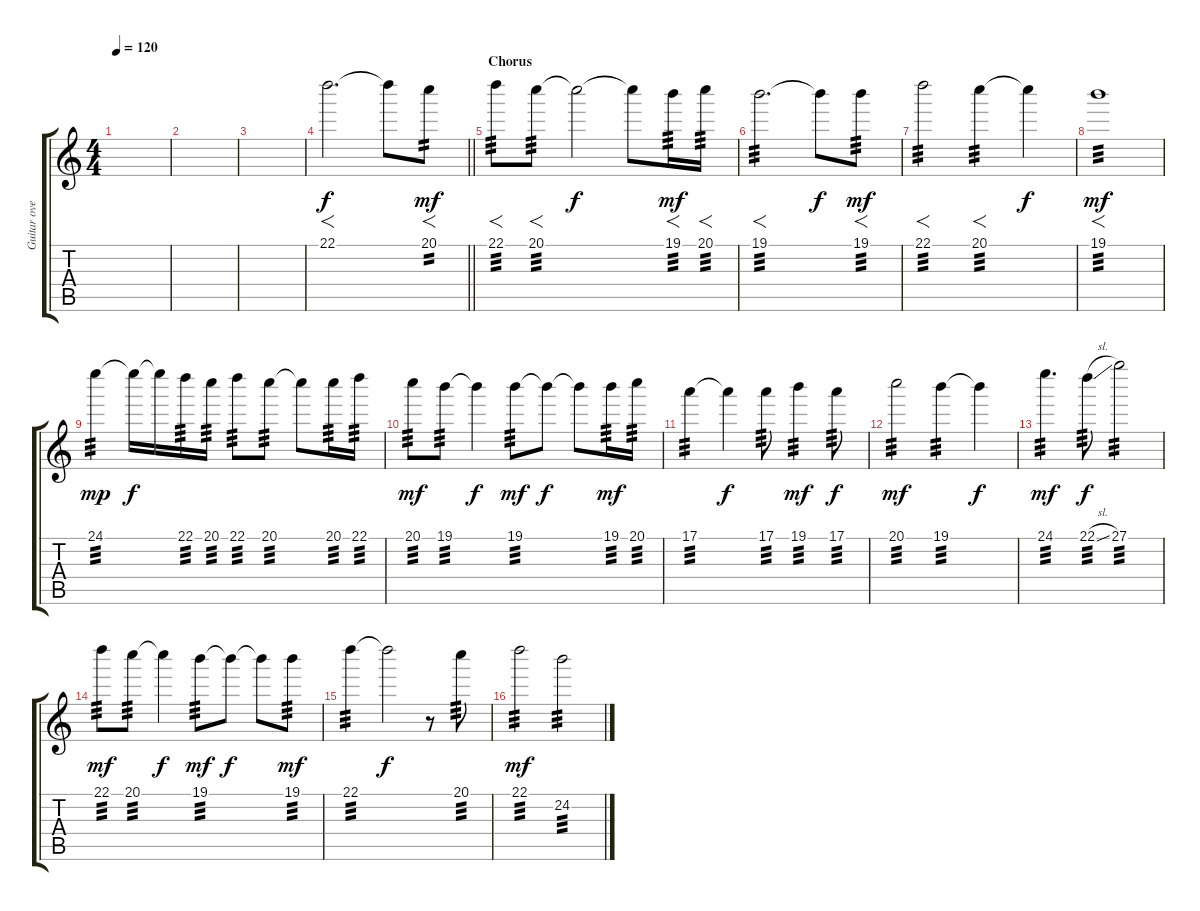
\track ("Guitar overdub pitch shift" "Guitar ove") {instrument electricguitarclean}
\staff {score tabs}
\tuning (E4 B3 G3 D3 A2 E2) {hide}
\ts (4 4)
\tempo 120
\clef g2
\ks c
|
|
|
\barLineRight lightlight
22.1.2{f d} 22.1{t}.8{dy f} 20.1.8{f tp 2 dy mf} |
\section ("" "Chorus")
22.1.8{f tp 3} 20.1.8{f tp 3} 20.1{t}.2{dy f} 20.1{t}.8 19.1.16{f tp 3 dy mf} 20.1.16{f tp 3} |
19.1.2{f d tp 3} 19.1{t}.8{dy f} 19.1.8{f tp 3 dy mf} |
22.1.2{f tp 3} 20.1.4{f tp 3} 20.1{t}.4{dy f} |
19.1.1{f tp 3 dy mf} |
24.1.4{tp 3 dy mp} 24.1{t}.16{dy f} 24.1{t}.16 22.1.16{tp 3} 20.1.16{tp 3} 22.1.8{tp 3} 20.1.8{tp 3} 20.1{t}.8 20.1.16{tp 3} 22.1.16{tp 3} |
20.1.8{tp 3 dy mf} 19.1.8{tp 3} 19.1{t}.4{dy f} 19.1.8{tp 3 dy mf} 19.1{t}.8{dy f} 19.1{t}.8 19.1.16{tp 3 dy mf} 20.1.16{tp 3} |
17.1.4{tp 3} 17.1{t}.4{dy f} 17.1.8{tp 3} 19.1.4{tp 3 dy mf} 17.1.8{tp 3 dy f} |
20.1.2{tp 3 dy mf} 19.1.4{tp 3} 19.1{t}.4{dy f} |
24.1.4{d tp 3 dy mf} 22.1{sl}.8{tp 3 dy f} 27.1.2{tp 3} |
22.1.8{tp 3 dy mf} 20.1.8{tp 3} 20.1{t}.4{dy f} 19.1.8{tp 3 dy mf} 19.1{t}.8{dy f} 19.1{t}.8 19.1.8{tp 3 dy mf} |
22.1.4{tp 3} 22.1{t}.2{dy f} r.8 20.1.8{tp 3} |
22.1.2{tp 3 dy mf} 24.2.2{tp 3}
